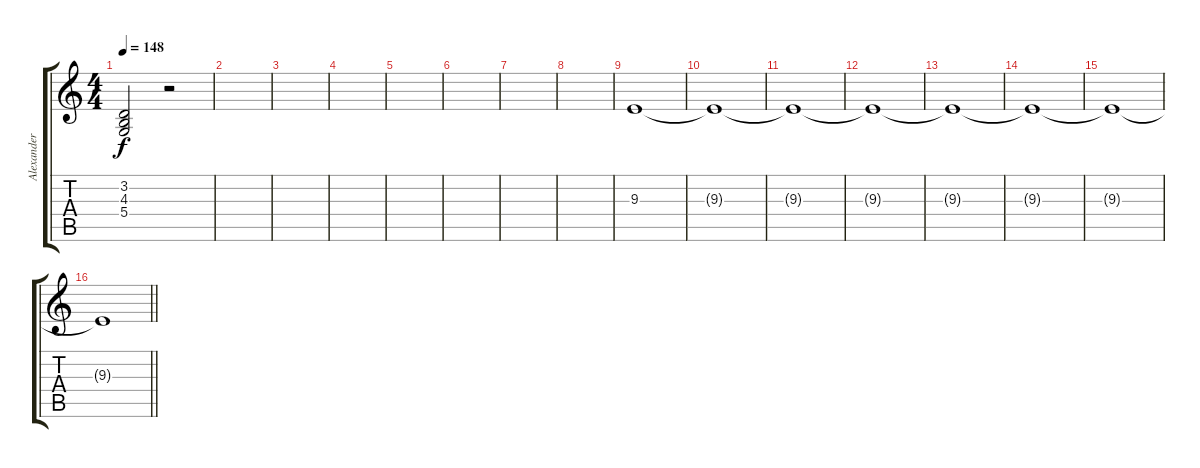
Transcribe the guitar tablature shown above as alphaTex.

\track ("Alexander Norets" "Alexander ") {instrument synthstrings1}
\staff {score tabs}
\tuning (E4 B3 G3 D3 A2 E2) {hide}
\ts (4 4)
\section ("" "")
\tempo 148
\clef g2
\ks c
(3.2{t} 4.3{t} 5.4{t}).2{dy f volume 3} r.2 |
|
|
|
|
|
|
|
9.3.1{volume 9 balance 8} |
9.3{t}.1 |
9.3{t}.1 |
9.3{t}.1 |
9.3{t}.1 |
9.3{t}.1 |
9.3{t}.1 |
\barLineRight lightlight
9.3{t}.1
